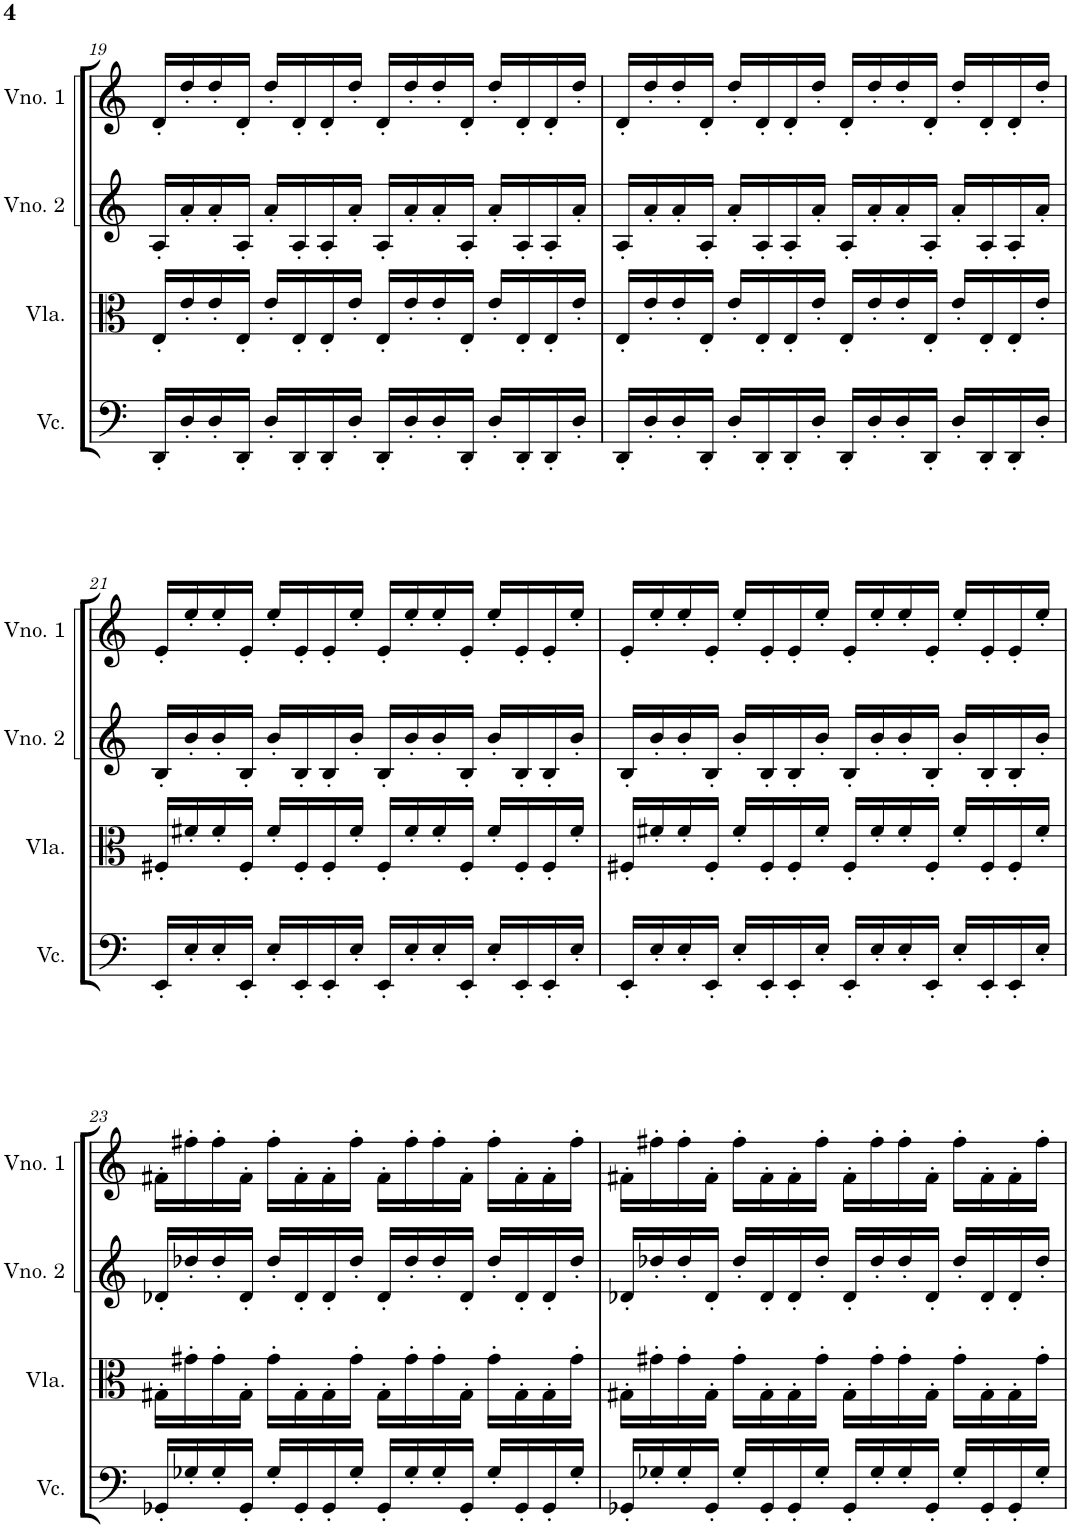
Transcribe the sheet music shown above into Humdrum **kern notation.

**kern	**kern	**kern	**kern
*part4	*part3	*part2	*part1
*staff4	*staff3	*staff2	*staff1
*I"Violoncelo	*I"Viola	*I"Violino 2	*I"Violino 1
*I'Vc.	*I'Vla.	*I'Vno. 2	*I'Vno. 1
!!LO:PB:g=z
*clefF4	*clefC3	*clefG2	*clefG2
*k[]	*k[]	*k[]	*k[]
*M4/4	*M4/4	*M4/4	*M4/4
=19	=19	=19	=19
16DD'/LL	16E'/LL	16A'/LL	16d'/LL
16D'/	16e'/	16a'/	16dd'/
16D'/	16e'/	16a'/	16dd'/
16DD'/JJ	16E'/JJ	16A'/JJ	16d'/JJ
16D'/LL	16e'/LL	16a'/LL	16dd'/LL
16DD'/	16E'/	16A'/	16d'/
16DD'/	16E'/	16A'/	16d'/
16D'/JJ	16e'/JJ	16a'/JJ	16dd'/JJ
16DD'/LL	16E'/LL	16A'/LL	16d'/LL
16D'/	16e'/	16a'/	16dd'/
16D'/	16e'/	16a'/	16dd'/
16DD'/JJ	16E'/JJ	16A'/JJ	16d'/JJ
16D'/LL	16e'/LL	16a'/LL	16dd'/LL
16DD'/	16E'/	16A'/	16d'/
16DD'/	16E'/	16A'/	16d'/
16D'/JJ	16e'/JJ	16a'/JJ	16dd'/JJ
=20	=20	=20	=20
16DD'/LL	16E'/LL	16A'/LL	16d'/LL
16D'/	16e'/	16a'/	16dd'/
16D'/	16e'/	16a'/	16dd'/
16DD'/JJ	16E'/JJ	16A'/JJ	16d'/JJ
16D'/LL	16e'/LL	16a'/LL	16dd'/LL
16DD'/	16E'/	16A'/	16d'/
16DD'/	16E'/	16A'/	16d'/
16D'/JJ	16e'/JJ	16a'/JJ	16dd'/JJ
16DD'/LL	16E'/LL	16A'/LL	16d'/LL
16D'/	16e'/	16a'/	16dd'/
16D'/	16e'/	16a'/	16dd'/
16DD'/JJ	16E'/JJ	16A'/JJ	16d'/JJ
16D'/LL	16e'/LL	16a'/LL	16dd'/LL
16DD'/	16E'/	16A'/	16d'/
16DD'/	16E'/	16A'/	16d'/
16D'/JJ	16e'/JJ	16a'/JJ	16dd'/JJ
!!LO:LB:g=z
=21	=21	=21	=21
16EE'/LL	16F#X'/LL	16B'/LL	16e'/LL
16E'/	16f#X'/	16b'/	16ee'/
16E'/	16f#'/	16b'/	16ee'/
16EE'/JJ	16F#'/JJ	16B'/JJ	16e'/JJ
16E'/LL	16f#'/LL	16b'/LL	16ee'/LL
16EE'/	16F#'/	16B'/	16e'/
16EE'/	16F#'/	16B'/	16e'/
16E'/JJ	16f#'/JJ	16b'/JJ	16ee'/JJ
16EE'/LL	16F#'/LL	16B'/LL	16e'/LL
16E'/	16f#'/	16b'/	16ee'/
16E'/	16f#'/	16b'/	16ee'/
16EE'/JJ	16F#'/JJ	16B'/JJ	16e'/JJ
16E'/LL	16f#'/LL	16b'/LL	16ee'/LL
16EE'/	16F#'/	16B'/	16e'/
16EE'/	16F#'/	16B'/	16e'/
16E'/JJ	16f#'/JJ	16b'/JJ	16ee'/JJ
=22	=22	=22	=22
16EE'/LL	16F#X'/LL	16B'/LL	16e'/LL
16E'/	16f#X'/	16b'/	16ee'/
16E'/	16f#'/	16b'/	16ee'/
16EE'/JJ	16F#'/JJ	16B'/JJ	16e'/JJ
16E'/LL	16f#'/LL	16b'/LL	16ee'/LL
16EE'/	16F#'/	16B'/	16e'/
16EE'/	16F#'/	16B'/	16e'/
16E'/JJ	16f#'/JJ	16b'/JJ	16ee'/JJ
16EE'/LL	16F#'/LL	16B'/LL	16e'/LL
16E'/	16f#'/	16b'/	16ee'/
16E'/	16f#'/	16b'/	16ee'/
16EE'/JJ	16F#'/JJ	16B'/JJ	16e'/JJ
16E'/LL	16f#'/LL	16b'/LL	16ee'/LL
16EE'/	16F#'/	16B'/	16e'/
16EE'/	16F#'/	16B'/	16e'/
16E'/JJ	16f#'/JJ	16b'/JJ	16ee'/JJ
!!LO:LB:g=z
=23	=23	=23	=23
16GG-X'/LL	16G#X'\LL	16d-X'/LL	16f#X'\LL
16G-X'/	16g#X'\	16dd-X'/	16ff#X'\
16G-'/	16g#'\	16dd-'/	16ff#'\
16GG-'/JJ	16G#'\JJ	16d-'/JJ	16f#'\JJ
16G-'/LL	16g#'\LL	16dd-'/LL	16ff#'\LL
16GG-'/	16G#'\	16d-'/	16f#'\
16GG-'/	16G#'\	16d-'/	16f#'\
16G-'/JJ	16g#'\JJ	16dd-'/JJ	16ff#'\JJ
16GG-'/LL	16G#'\LL	16d-'/LL	16f#'\LL
16G-'/	16g#'\	16dd-'/	16ff#'\
16G-'/	16g#'\	16dd-'/	16ff#'\
16GG-'/JJ	16G#'\JJ	16d-'/JJ	16f#'\JJ
16G-'/LL	16g#'\LL	16dd-'/LL	16ff#'\LL
16GG-'/	16G#'\	16d-'/	16f#'\
16GG-'/	16G#'\	16d-'/	16f#'\
16G-'/JJ	16g#'\JJ	16dd-'/JJ	16ff#'\JJ
=24	=24	=24	=24
16GG-X'/LL	16G#X'\LL	16d-X'/LL	16f#X'\LL
16G-X'/	16g#X'\	16dd-X'/	16ff#X'\
16G-'/	16g#'\	16dd-'/	16ff#'\
16GG-'/JJ	16G#'\JJ	16d-'/JJ	16f#'\JJ
16G-'/LL	16g#'\LL	16dd-'/LL	16ff#'\LL
16GG-'/	16G#'\	16d-'/	16f#'\
16GG-'/	16G#'\	16d-'/	16f#'\
16G-'/JJ	16g#'\JJ	16dd-'/JJ	16ff#'\JJ
16GG-'/LL	16G#'\LL	16d-'/LL	16f#'\LL
16G-'/	16g#'\	16dd-'/	16ff#'\
16G-'/	16g#'\	16dd-'/	16ff#'\
16GG-'/JJ	16G#'\JJ	16d-'/JJ	16f#'\JJ
16G-'/LL	16g#'\LL	16dd-'/LL	16ff#'\LL
16GG-'/	16G#'\	16d-'/	16f#'\
16GG-'/	16G#'\	16d-'/	16f#'\
16G-'/JJ	16g#'\JJ	16dd-'/JJ	16ff#'\JJ
=	=	=	=
*-	*-	*-	*-
